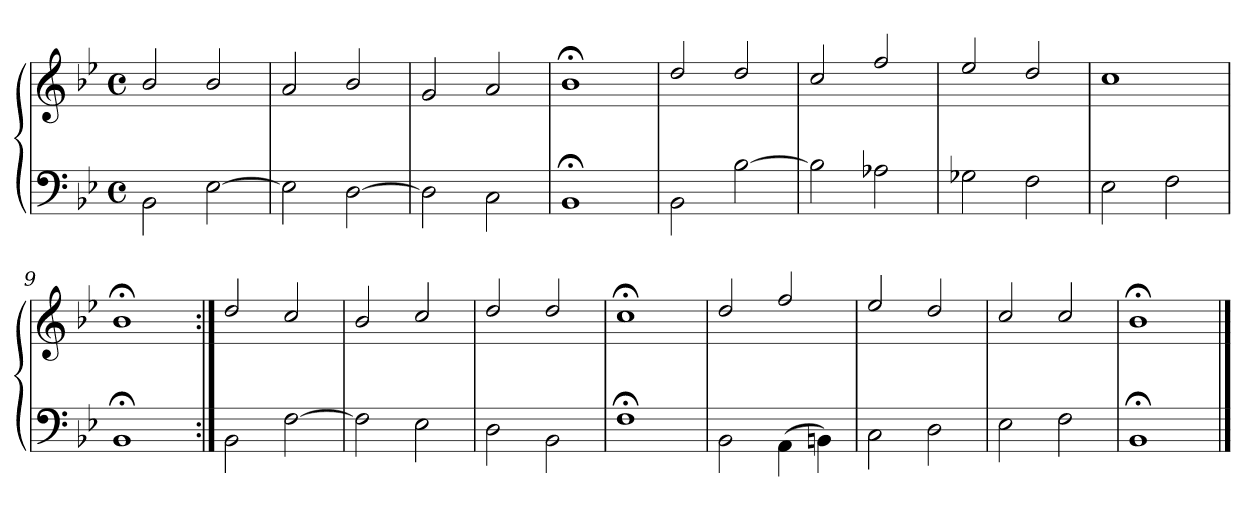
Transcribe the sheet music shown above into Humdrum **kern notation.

**kern	**kern
*part1	*part1
*staff2	*staff1
*clefF4	*clefG2
*k[b-e-]	*k[b-e-]
*M4/4	*M4/4
*met(c)	*met(c)
=1	=1
2BB-\	2b-/
[2E-\	2b-/
=2	=2
2E-\]	2a/
[2D\	2b-/
=3	=3
2D\]	2g/
2C\	2a/
=4	=4
1BB-;\	1b-;</
=5	=5
2BB-\	2dd/
[2B-\	2dd/
=6	=6
2B-\]	2cc/
2A-X\	2ff/
=7	=7
2G-X\	2ee-/
2F\	2dd/
=8	=8
2E-\	1cc/
2F\	.
=9	=9
1BB-;\	1b-;</
!!LO:PB:g=z
=10:|!	=10:|!
2BB-\	2dd/
[2F\	2cc/
=11	=11
2F\]	2b-/
2E-\	2cc/
=12	=12
2D\	2dd/
2BB-\	2dd/
=13	=13
1F;\	1cc;</
=14	=14
2BB-\	2dd/
(4AA\	2ff/
4BBn\)	.
=15	=15
2C\	2ee-/
2D\	2dd/
=16	=16
2E-\	2cc/
2F\	2cc/
=17	=17
1BB-;\	1b-;</
==	==
*-	*-
